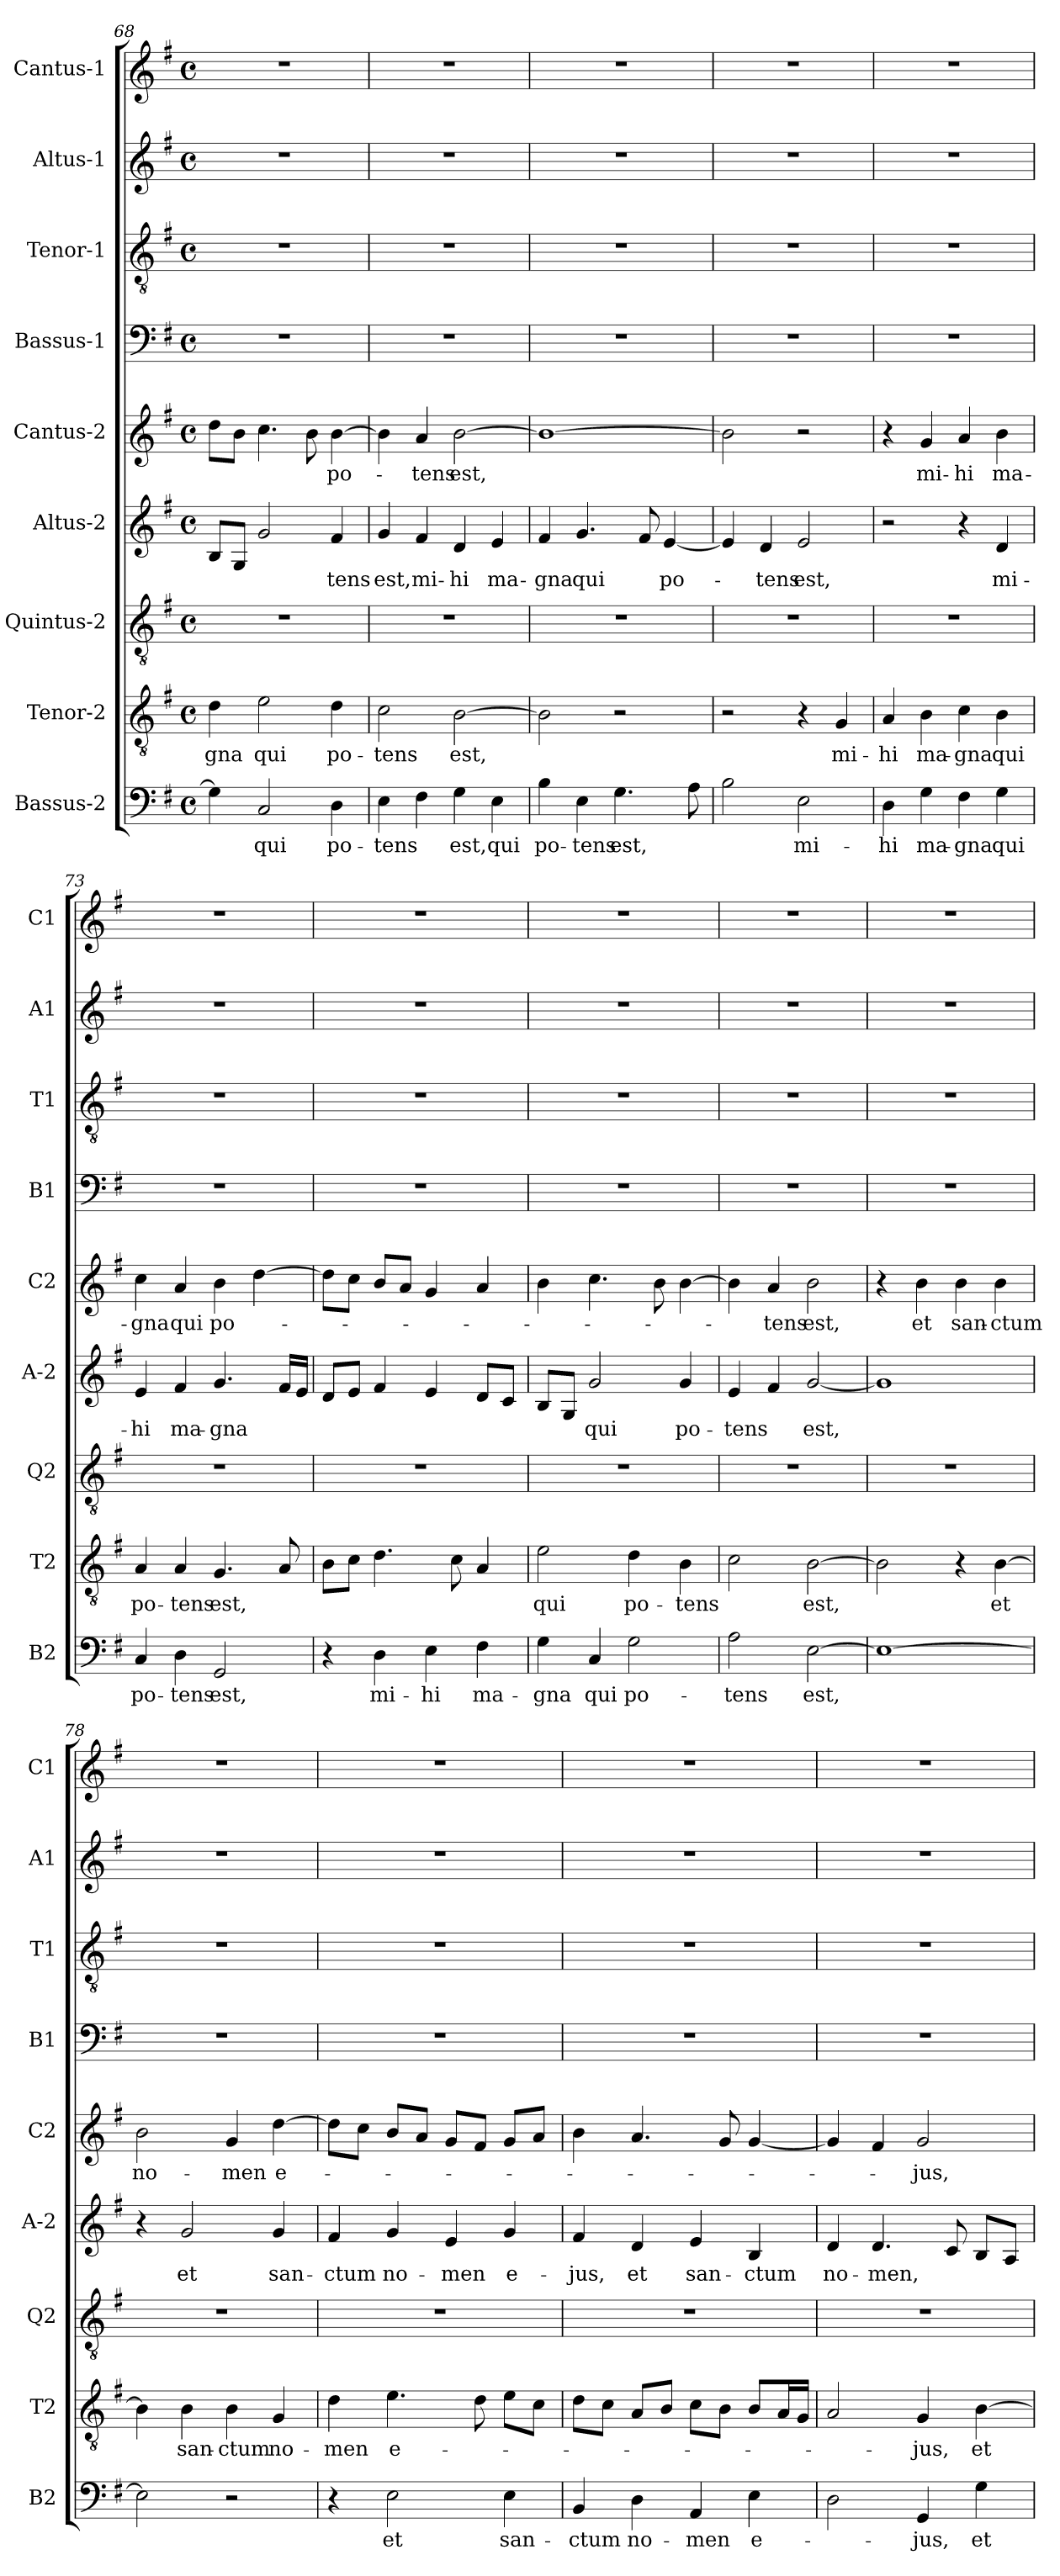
**kern	**text	**kern	**text	**kern	**kern	**text	**kern	**text	**kern	**kern	**kern	**kern
*part9	*part9	*part8	*part8	*part7	*part6	*part6	*part5	*part5	*part4	*part3	*part2	*part1
*staff9	*staff9	*staff8	*staff8	*staff7	*staff6	*staff6	*staff5	*staff5	*staff4	*staff3	*staff2	*staff1
*I"Bassus-2	*	*I"Tenor-2	*	*I"Quintus-2	*I"Altus-2	*	*I"Cantus-2	*	*I"Bassus-1	*I"Tenor-1	*I"Altus-1	*I"Cantus-1
*I'B2	*	*I'T2	*	*I'Q2	*I'A-2	*	*I'C2	*	*I'B1	*I'T1	*I'A1	*I'C1
*clefF4	*	*clefGv2	*	*clefGv2	*clefG2	*	*clefG2	*	*clefF4	*clefGv2	*clefG2	*clefG2
*k[f#]	*	*k[f#]	*	*k[f#]	*k[f#]	*	*k[f#]	*	*k[f#]	*k[f#]	*k[f#]	*k[f#]
*G:	*	*G:	*	*G:	*G:	*	*G:	*	*G:	*G:	*G:	*G:
*M4/4	*	*M4/4	*	*M4/4	*M4/4	*	*M4/4	*	*M4/4	*M4/4	*M4/4	*M4/4
*met(c)	*	*met(c)	*	*met(c)	*met(c)	*	*met(c)	*	*met(c)	*met(c)	*met(c)	*met(c)
=68	=68	=68	=68	=68	=68	=68	=68	=68	=68	=68	=68	=68
!	!	!	!LO:LY:b	!	!	!	!	!	!	!	!	!
4G\]	.	4d\	-gna	1r	8B/L	.	8dd\L	.	1r	1r	1r	1r
.	.	.	.	.	8G/J	.	8b\J	.	.	.	.	.
!	!LO:LY:b	!	!LO:LY:b	!	!	!	!	!	!	!	!	!
2C/	qui	2e\	qui	.	2g/	.	4.cc\	.	.	.	.	.
.	.	.	.	.	.	.	8b\	.	.	.	.	.
!	!LO:LY:b	!	!LO:LY:b	!	!	!LO:LY:b	!	!LO:LY:b	!	!	!	!
4D\	po-	4d\	po-	.	4f#/	-tens	[4b\	po-	.	.	.	.
=69	=69	=69	=69	=69	=69	=69	=69	=69	=69	=69	=69	=69
!	!LO:LY:b	!	!LO:LY:b	!	!	!LO:LY:b	!	!	!	!	!	!
4E\	-tens	2c\	-tens	1r	4g/	est,	4b\]	.	1r	1r	1r	1r
!	!	!	!	!	!	!LO:LY:b	!	!LO:LY:b	!	!	!	!
4F#\	.	.	.	.	4f#/	mi-	4a/	-tens	.	.	.	.
!	!LO:LY:b	!	!LO:LY:b	!	!	!LO:LY:b	!	!LO:LY:b	!	!	!	!
4G\	est,	[2B\	est,	.	4d/	-hi	[2b\	est,	.	.	.	.
!	!LO:LY:b	!	!	!	!	!LO:LY:b	!	!	!	!	!	!
4E\	qui	.	.	.	4e/	ma-	.	.	.	.	.	.
!!LO:LB:g=z
=70	=70	=70	=70	=70	=70	=70	=70	=70	=70	=70	=70	=70
!	!LO:LY:b	!	!	!	!	!LO:LY:b	!	!	!	!	!	!
4B\	po-	2B\]	.	1r	4f#/	-gna	1b_	.	1r	1r	1r	1r
!	!LO:LY:b	!	!	!	!	!LO:LY:b	!	!	!	!	!	!
4E\	-tens	.	.	.	4.g/	qui	.	.	.	.	.	.
!	!LO:LY:b	!	!	!	!	!	!	!	!	!	!	!
4.G\	est,	2r	.	.	.	.	.	.	.	.	.	.
.	.	.	.	.	8f#/	.	.	.	.	.	.	.
!	!	!	!	!	!	!LO:LY:b	!	!	!	!	!	!
.	.	.	.	.	[4e/	po-	.	.	.	.	.	.
8A\	.	.	.	.	.	.	.	.	.	.	.	.
=71	=71	=71	=71	=71	=71	=71	=71	=71	=71	=71	=71	=71
2B\	.	2r	.	1r	4e/]	.	2b\]	.	1r	1r	1r	1r
!	!	!	!	!	!	!LO:LY:b	!	!	!	!	!	!
.	.	.	.	.	4d/	-tens	.	.	.	.	.	.
!	!LO:LY:b	!	!	!	!	!LO:LY:b	!	!	!	!	!	!
2E\	mi-	4r	.	.	2e/	est,	2r	.	.	.	.	.
!	!	!	!LO:LY:b	!	!	!	!	!	!	!	!	!
.	.	4G/	mi-	.	.	.	.	.	.	.	.	.
=72	=72	=72	=72	=72	=72	=72	=72	=72	=72	=72	=72	=72
!	!LO:LY:b	!	!LO:LY:b	!	!	!	!	!	!	!	!	!
4D\	-hi	4A/	-hi	1r	2r	.	4r	.	1r	1r	1r	1r
!	!LO:LY:b	!	!LO:LY:b	!	!	!	!	!LO:LY:b	!	!	!	!
4G\	ma-	4B\	ma-	.	.	.	4g/	mi-	.	.	.	.
!	!LO:LY:b	!	!LO:LY:b	!	!	!	!	!LO:LY:b	!	!	!	!
4F#\	-gna	4c\	-gna	.	4r	.	4a/	-hi	.	.	.	.
!	!LO:LY:b	!	!LO:LY:b	!	!	!LO:LY:b	!	!LO:LY:b	!	!	!	!
4G\	qui	4B\	qui	.	4d/	mi-	4b\	ma-	.	.	.	.
=73	=73	=73	=73	=73	=73	=73	=73	=73	=73	=73	=73	=73
!	!LO:LY:b	!	!LO:LY:b	!	!	!LO:LY:b	!	!LO:LY:b	!	!	!	!
4C/	po-	4A/	po-	1r	4e/	-hi	4cc\	-gna	1r	1r	1r	1r
!	!LO:LY:b	!	!LO:LY:b	!	!	!LO:LY:b	!	!LO:LY:b	!	!	!	!
4D\	-tens	4A/	-tens	.	4f#/	ma-	4a/	qui	.	.	.	.
!	!LO:LY:b	!	!LO:LY:b	!	!	!LO:LY:b	!	!LO:LY:b	!	!	!	!
2GG/	est,	4.G/	est,	.	4.g/	-gna	4b\	po-	.	.	.	.
.	.	.	.	.	.	.	[4dd\	.	.	.	.	.
.	.	8A/	.	.	16f#/LL	.	.	.	.	.	.	.
.	.	.	.	.	16e/JJ	.	.	.	.	.	.	.
=74	=74	=74	=74	=74	=74	=74	=74	=74	=74	=74	=74	=74
4r	.	8B\L	.	1r	8d/L	.	8dd\L]	.	1r	1r	1r	1r
.	.	8c\J	.	.	8e/J	.	8cc\J	.	.	.	.	.
!	!LO:LY:b	!	!	!	!	!	!	!	!	!	!	!
4D\	mi-	4.d\	.	.	4f#/	.	8b/L	.	.	.	.	.
.	.	.	.	.	.	.	8a/J	.	.	.	.	.
!	!LO:LY:b	!	!	!	!	!	!	!	!	!	!	!
4E\	-hi	.	.	.	4e/	.	4g/	.	.	.	.	.
.	.	8c\	.	.	.	.	.	.	.	.	.	.
!	!LO:LY:b	!	!	!	!	!	!	!	!	!	!	!
4F#\	ma-	4A/	.	.	8d/L	.	4a/	.	.	.	.	.
.	.	.	.	.	8c/J	.	.	.	.	.	.	.
!!LO:LB:g=z
=75	=75	=75	=75	=75	=75	=75	=75	=75	=75	=75	=75	=75
!	!LO:LY:b	!	!LO:LY:b	!	!	!	!	!	!	!	!	!
4G\	-gna	2e\	qui	1r	8B/L	.	4b\	.	1r	1r	1r	1r
.	.	.	.	.	8G/J	.	.	.	.	.	.	.
!	!LO:LY:b	!	!	!	!	!LO:LY:b	!	!	!	!	!	!
4C/	qui	.	.	.	2g/	qui	4.cc\	.	.	.	.	.
!	!LO:LY:b	!	!LO:LY:b	!	!	!	!	!	!	!	!	!
2G\	po-	4d\	po-	.	.	.	.	.	.	.	.	.
.	.	.	.	.	.	.	8b\	.	.	.	.	.
!	!	!	!LO:LY:b	!	!	!LO:LY:b	!	!	!	!	!	!
.	.	4B\	-tens	.	4g/	po-	[4b\	.	.	.	.	.
=76	=76	=76	=76	=76	=76	=76	=76	=76	=76	=76	=76	=76
!	!LO:LY:b	!	!	!	!	!LO:LY:b	!	!	!	!	!	!
2A\	-tens	2c\	.	1r	4e/	-tens	4b\]	.	1r	1r	1r	1r
!	!	!	!	!	!	!	!	!LO:LY:b	!	!	!	!
.	.	.	.	.	4f#/	.	4a/	-tens	.	.	.	.
!	!LO:LY:b	!	!LO:LY:b	!	!	!LO:LY:b	!	!LO:LY:b	!	!	!	!
[2E\	est,	[2B\	est,	.	[2g/	est,	2b\	est,	.	.	.	.
=77	=77	=77	=77	=77	=77	=77	=77	=77	=77	=77	=77	=77
1E_	.	2B\]	.	1r	1g]	.	4r	.	1r	1r	1r	1r
!	!	!	!	!	!	!	!	!LO:LY:b	!	!	!	!
.	.	.	.	.	.	.	4b\	et	.	.	.	.
!	!	!	!	!	!	!	!	!LO:LY:b	!	!	!	!
.	.	4r	.	.	.	.	4b\	san-	.	.	.	.
!	!	!	!LO:LY:b	!	!	!	!	!LO:LY:b	!	!	!	!
.	.	[4B\	et	.	.	.	4b\	-ctum	.	.	.	.
=78	=78	=78	=78	=78	=78	=78	=78	=78	=78	=78	=78	=78
!	!	!	!	!	!	!	!	!LO:LY:b	!	!	!	!
2E\]	.	4B\]	.	1r	4r	.	2b\	no-	1r	1r	1r	1r
!	!	!	!LO:LY:b	!	!	!LO:LY:b	!	!	!	!	!	!
.	.	4B\	san-	.	2g/	et	.	.	.	.	.	.
!	!	!	!LO:LY:b	!	!	!	!	!LO:LY:b	!	!	!	!
2r	.	4B\	-ctum	.	.	.	4g/	-men	.	.	.	.
!	!	!	!LO:LY:b	!	!	!LO:LY:b	!	!LO:LY:b	!	!	!	!
.	.	4G/	no-	.	4g/	san-	[4dd\	e-	.	.	.	.
=79	=79	=79	=79	=79	=79	=79	=79	=79	=79	=79	=79	=79
!	!	!	!LO:LY:b	!	!	!LO:LY:b	!	!	!	!	!	!
4r	.	4d\	-men	1r	4f#/	-ctum	8dd\L]	.	1r	1r	1r	1r
.	.	.	.	.	.	.	8cc\J	.	.	.	.	.
!	!LO:LY:b	!	!LO:LY:b	!	!	!LO:LY:b	!	!	!	!	!	!
2E\	et	4.e\	e-	.	4g/	no-	8b/L	.	.	.	.	.
.	.	.	.	.	.	.	8a/J	.	.	.	.	.
!	!	!	!	!	!	!LO:LY:b	!	!	!	!	!	!
.	.	.	.	.	4e/	-men	8g/L	.	.	.	.	.
.	.	8d\	.	.	.	.	8f#/J	.	.	.	.	.
!	!LO:LY:b	!	!	!	!	!LO:LY:b	!	!	!	!	!	!
4E\	san-	8e\L	.	.	4g/	e-	8g/L	.	.	.	.	.
.	.	8c\J	.	.	.	.	8a/J	.	.	.	.	.
!!LO:PB:g=z
=80	=80	=80	=80	=80	=80	=80	=80	=80	=80	=80	=80	=80
!	!LO:LY:b	!	!	!	!	!LO:LY:b	!	!	!	!	!	!
4BB/	-ctum	8d\L	.	1r	4f#/	-jus,	4b\	.	1r	1r	1r	1r
.	.	8c\J	.	.	.	.	.	.	.	.	.	.
!	!LO:LY:b	!	!	!	!	!LO:LY:b	!	!	!	!	!	!
4D\	no-	8A/L	.	.	4d/	et	4.a/	.	.	.	.	.
.	.	8B/J	.	.	.	.	.	.	.	.	.	.
!	!LO:LY:b	!	!	!	!	!LO:LY:b	!	!	!	!	!	!
4AA/	-men	8c\L	.	.	4e/	san-	.	.	.	.	.	.
.	.	8B\J	.	.	.	.	8g/	.	.	.	.	.
!	!LO:LY:b	!	!	!	!	!LO:LY:b	!	!	!	!	!	!
4E\	e-	8B/L	.	.	4B/	-ctum	[4g/	.	.	.	.	.
.	.	16A/L	.	.	.	.	.	.	.	.	.	.
.	.	16G/JJ	.	.	.	.	.	.	.	.	.	.
=81	=81	=81	=81	=81	=81	=81	=81	=81	=81	=81	=81	=81
!	!	!	!	!	!	!LO:LY:b	!	!	!	!	!	!
2D\	.	2A/	.	1r	4d/	no-	4g/]	.	1r	1r	1r	1r
!	!	!	!	!	!	!LO:LY:b	!	!	!	!	!	!
.	.	.	.	.	4.d/	-men,	4f#/	.	.	.	.	.
!	!LO:LY:b	!	!LO:LY:b	!	!	!	!	!LO:LY:b	!	!	!	!
4GG/	-jus,	4G/	-jus,	.	.	.	2g/	-jus,	.	.	.	.
.	.	.	.	.	8c/	.	.	.	.	.	.	.
!	!LO:LY:b	!	!LO:LY:b	!	!	!	!	!	!	!	!	!
4G\	et	[4B\	et	.	8B/L	.	.	.	.	.	.	.
.	.	.	.	.	8A/J	.	.	.	.	.	.	.
=	=	=	=	=	=	=	=	=	=	=	=	=
*-	*-	*-	*-	*-	*-	*-	*-	*-	*-	*-	*-	*-
